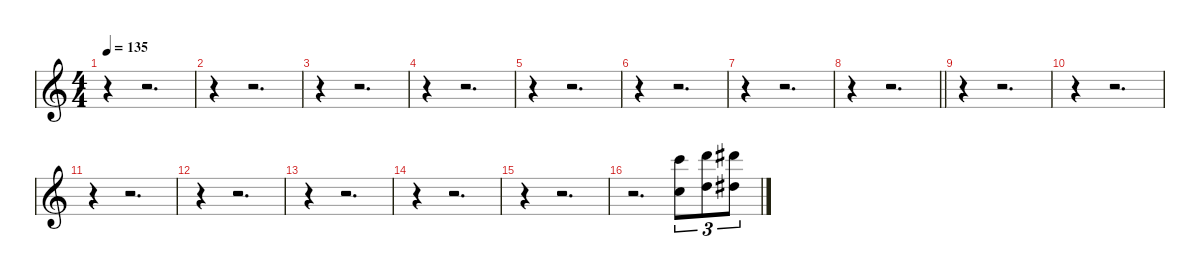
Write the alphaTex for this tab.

\defaultSystemsLayout 4
\hideDynamics
\bracketExtendMode nobrackets
\singleTrackTrackNamePolicy hidden
\multiTrackTrackNamePolicy hidden
\otherSystemsTrackNameOrientation horizontal
\track ("Jamie Meyer" "orch.hit.") {instrument orchestrahit}
\staff {score}
\tuning (E4 C4 G3 C3 G2 C2)
\ts (4 4)
\tempo 135
\clef g2
\ks c
r.4{dy f beam Down} r.2{d beam Down} |
r.4{beam Down} r.2{d beam Down} |
r.4{beam Down} r.2{d beam Down} |
r.4{beam Down} r.2{d beam Down} |
r.4{beam Down} r.2{d beam Down} |
r.4{beam Down} r.2{d beam Down} |
r.4{beam Down} r.2{d beam Down} |
\barLineRight lightlight
r.4{beam Down} r.2{d beam Down} |
r.4{beam Down} r.2{d beam Down} |
r.4{beam Down} r.2{d beam Down} |
r.4{beam Down} r.2{d beam Down} |
r.4{beam Down} r.2{d beam Down} |
r.4{beam Down} r.2{d beam Down} |
r.4{beam Down} r.2{d beam Down} |
r.4{beam Down} r.2{d beam Down} |
r.2{d beam Down} (20.1 17.3).8{tu (3 2) beam Down} (22.1 19.3).8{tu (3 2) beam Down} (23.1{acc #} 20.3{acc #}).8{tu (3 2) beam Down}
